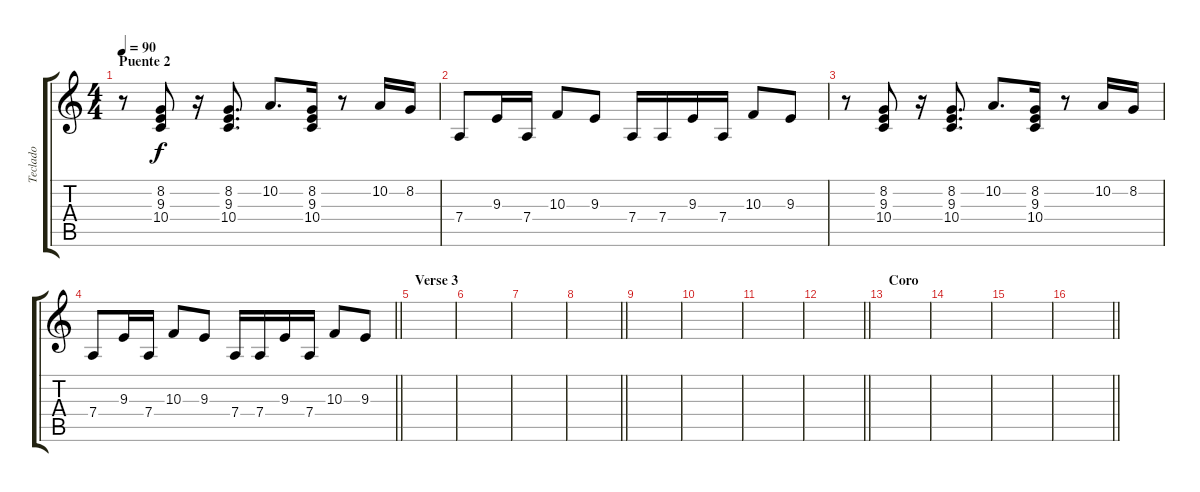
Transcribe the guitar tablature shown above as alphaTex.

\track ("Teclado" "Teclado") {instrument pad1newage}
\staff {score tabs}
\tuning (E4 B3 G3 D3 A2 E2) {hide}
\ts (4 4)
\section ("" "Puente 2")
\tempo 90
\clef g2
\ks c
r.8{dy f} (8.2 9.3 10.4).8 r.16 (8.2 9.3 10.4).8{d} 10.2.8{d} (8.2 9.3 10.4).16 r.8 10.2.16 8.2.16 |
7.4.8 9.3.16 7.4.16 10.3.8 9.3.8 7.4.16 7.4.16 9.3.16 7.4.16 10.3.8 9.3.8 |
r.8 (8.2 9.3 10.4).8 r.16 (8.2 9.3 10.4).8{d} 10.2.8{d} (8.2 9.3 10.4).16 r.8 10.2.16 8.2.16 |
\barLineRight lightlight
7.4.8 9.3.16 7.4.16 10.3.8 9.3.8 7.4.16 7.4.16 9.3.16 7.4.16 10.3.8 9.3.8 |
\section ("" "Verse 3")
|
|
|
\barLineRight lightlight
|
|
|
|
\barLineRight lightlight
|
\section ("" "Coro")
|
|
|
\barLineRight lightlight
